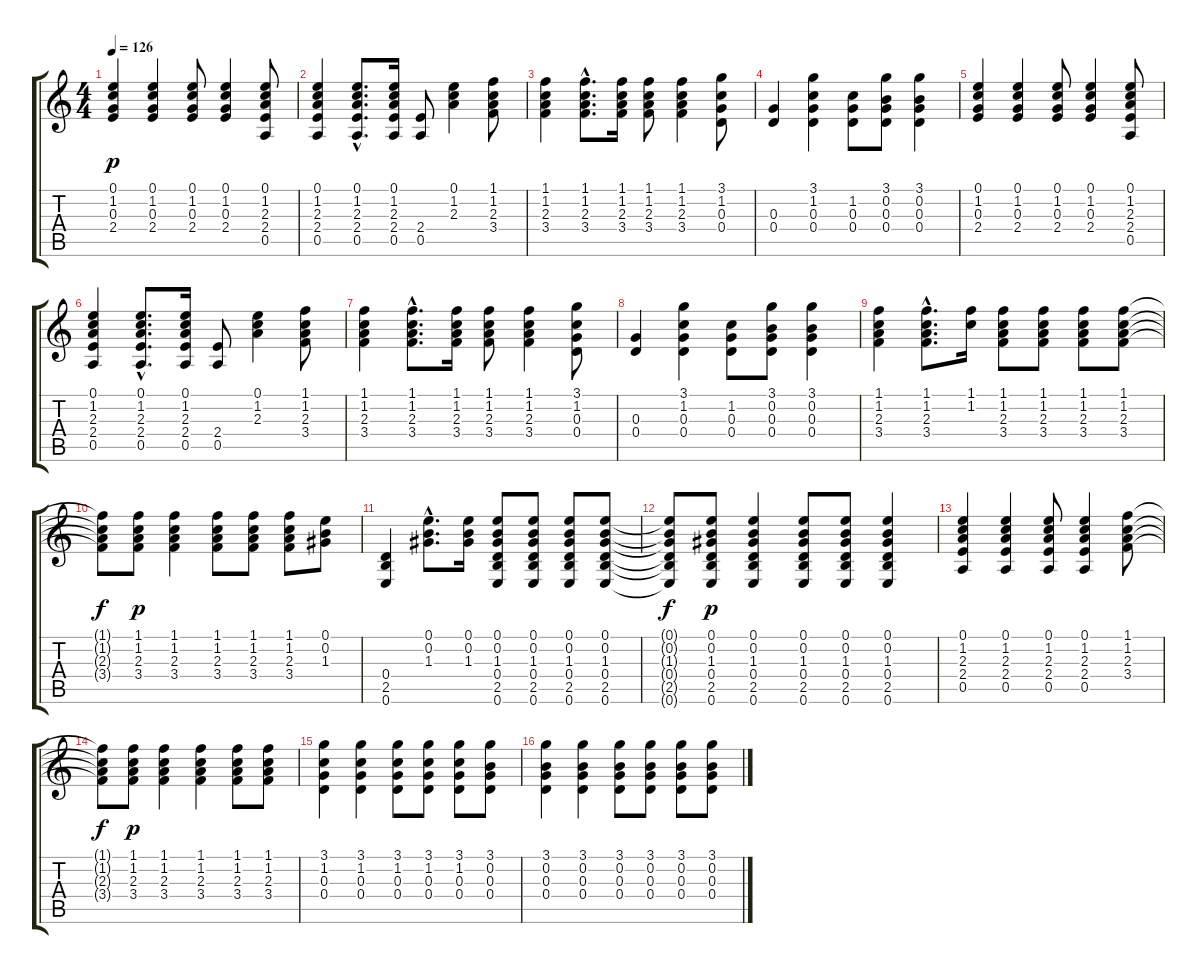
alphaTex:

\track "" {instrument acousticguitarsteel}
\staff {score tabs}
\tuning (E4 B3 G3 D3 A2 E2) {hide}
\ts (4 4)
\tempo 126
\clef g2
\ks c
(0.1 1.2 0.3 2.4).4{dy p} (0.1 1.2 0.3 2.4).4 (0.1 1.2 0.3 2.4).8 (0.1 1.2 0.3 2.4).4 (0.1 1.2 2.3 2.4 0.5).8 |
(0.1 1.2 2.3 2.4 0.5).4 (0.1{hac} 1.2{hac} 2.3{hac} 2.4{hac} 0.5{hac}).8{d} (0.1 1.2 2.3 2.4 0.5).16 (2.4 0.5).8 (0.1 1.2 2.3).4 (1.1 1.2 2.3 3.4).8 |
(1.1 1.2 2.3 3.4).4 (1.1{hac} 1.2{hac} 2.3{hac} 3.4{hac}).8{d} (1.1 1.2 2.3 3.4).16 (1.1 1.2 2.3 3.4).8 (1.1 1.2 2.3 3.4).4 (3.1 1.2 0.3 0.4).8 |
(0.3 0.4).4 (3.1 1.2 0.3 0.4).4 (1.2 0.3 0.4).8 (3.1 0.2 0.3 0.4).8 (3.1 0.2 0.3 0.4).4 |
(0.1 1.2 0.3 2.4).4 (0.1 1.2 0.3 2.4).4 (0.1 1.2 0.3 2.4).8 (0.1 1.2 0.3 2.4).4 (0.1 1.2 2.3 2.4 0.5).8 |
(0.1 1.2 2.3 2.4 0.5).4 (0.1{hac} 1.2{hac} 2.3{hac} 2.4{hac} 0.5{hac}).8{d} (0.1 1.2 2.3 2.4 0.5).16 (2.4 0.5).8 (0.1 1.2 2.3).4 (1.1 1.2 2.3 3.4).8 |
(1.1 1.2 2.3 3.4).4 (1.1{hac} 1.2{hac} 2.3{hac} 3.4{hac}).8{d} (1.1 1.2 2.3 3.4).16 (1.1 1.2 2.3 3.4).8 (1.1 1.2 2.3 3.4).4 (3.1 1.2 0.3 0.4).8 |
(0.3 0.4).4 (3.1 1.2 0.3 0.4).4 (1.2 0.3 0.4).8 (3.1 0.2 0.3 0.4).8 (3.1 0.2 0.3 0.4).4 |
(1.1 1.2 2.3 3.4).4 (1.1{hac} 1.2{hac} 2.3{hac} 3.4{hac}).8{d} (1.1 1.2).16 (1.1 1.2 2.3 3.4).8 (1.1 1.2 2.3 3.4).8 (1.1 1.2 2.3 3.4).8 (1.1 1.2 2.3 3.4).8 |
(1.1{t} 1.2{t} 2.3{t} 3.4{t}).8{dy f} (1.1 1.2 2.3 3.4).8{dy p} (1.1 1.2 2.3 3.4).4 (1.1 1.2 2.3 3.4).8 (1.1 1.2 2.3 3.4).8 (1.1 1.2 2.3 3.4).8 (0.1 0.2 1.3).8 |
(0.4 2.5 0.6).4 (0.1{hac} 0.2{hac} 1.3{hac}).8{d} (0.1 0.2 1.3).16 (0.1 0.2 1.3 0.4 2.5 0.6).8 (0.1 0.2 1.3 0.4 2.5 0.6).8 (0.1 0.2 1.3 0.4 2.5 0.6).8 (0.1 0.2 1.3 0.4 2.5 0.6).8 |
(0.1{t} 0.2{t} 1.3{t} 0.4{t} 2.5{t} 0.6{t}).8{dy f} (0.1 0.2 1.3 0.4 2.5 0.6).8{dy p} (0.1 0.2 1.3 0.4 2.5 0.6).4 (0.1 0.2 1.3 0.4 2.5 0.6).8 (0.1 0.2 1.3 0.4 2.5 0.6).8 (0.1 0.2 1.3 0.4 2.5 0.6).4 |
(0.1 1.2 2.3 2.4 0.5).4 (0.1 1.2 2.3 2.4 0.5).4 (0.1 1.2 2.3 2.4 0.5).8 (0.1 1.2 2.3 2.4 0.5).4 (1.1 1.2 2.3 3.4).8 |
(1.1{t} 1.2{t} 2.3{t} 3.4{t}).8{dy f} (1.1 1.2 2.3 3.4).8{dy p} (1.1 1.2 2.3 3.4).4 (1.1 1.2 2.3 3.4).4 (1.1 1.2 2.3 3.4).8 (1.1 1.2 2.3 3.4).8 |
(3.1 1.2 0.3 0.4).4 (3.1 1.2 0.3 0.4).4 (3.1 1.2 0.3 0.4).8 (3.1 1.2 0.3 0.4).8 (3.1 1.2 0.3 0.4).8 (3.1 0.2 0.3 0.4).8 |
(3.1 0.2 0.3 0.4).4 (3.1 0.2 0.3 0.4).4 (3.1 0.2 0.3 0.4).8 (3.1 0.2 0.3 0.4).8 (3.1 0.2 0.3 0.4).8 (3.1 0.2 0.3 0.4).8
